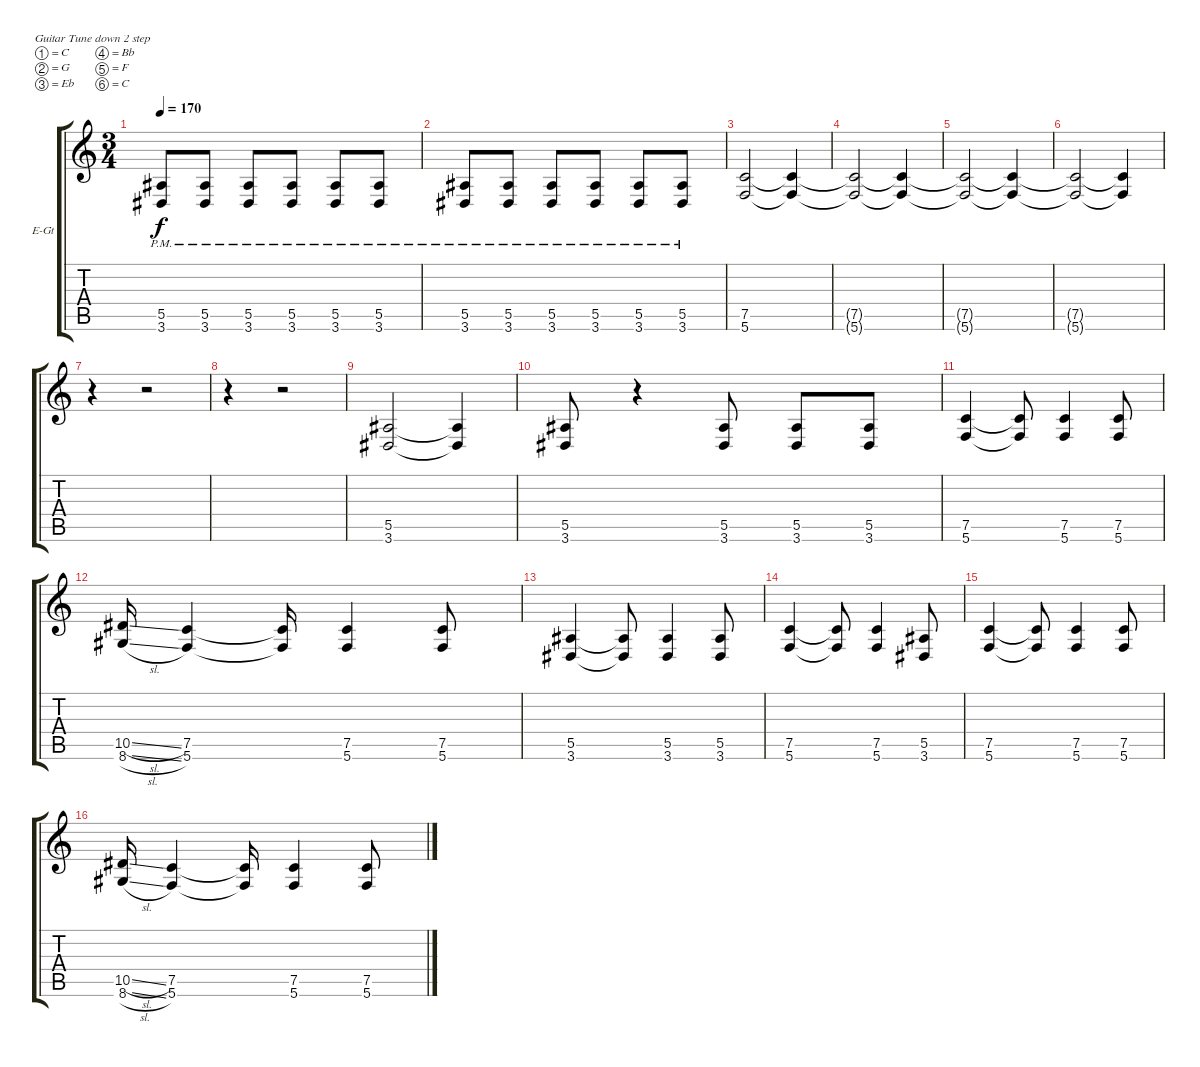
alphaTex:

\bracketExtendMode groupsimilarinstruments
\firstSystemTrackNameOrientation horizontal
\otherSystemsTrackNameOrientation horizontal
\track ("Guitar2 Dist (Marcel)" "E-Gt") {mute instrument overdrivenguitar}
\staff {score tabs}
\tuning (C4 G3 Eb3 Bb2 F2 C2)
\ts (3 4)
\tempo 170
\clef g2
\ks c
(5.5{pm} 3.6{pm}).8{dy f} (5.5{pm} 3.6{pm}).8 (5.5{pm} 3.6{pm}).8 (5.5{pm} 3.6{pm}).8 (5.5{pm} 3.6{pm}).8 (5.5{pm} 3.6{pm}).8 |
(5.5{pm} 3.6{pm}).8 (5.5{pm} 3.6{pm}).8 (5.5{pm} 3.6{pm}).8 (5.5{pm} 3.6{pm}).8 (5.5{pm} 3.6{pm}).8 (5.5{pm} 3.6{pm}).8 |
(7.5 5.6).2 (7.5{t} 5.6{t}).4 |
(7.5{t} 5.6{t}).2 (7.5{t} 5.6{t}).4 |
(7.5{t} 5.6{t}).2 (7.5{t} 5.6{t}).4 |
(7.5{t} 5.6{t}).2 (7.5{t} 5.6{t}).4 |
r.4 r.2 |
r.4 r.2 |
(5.5 3.6).2 (5.5{t} 3.6{t}).4 |
(5.5 3.6).8 r.4 (5.5 3.6).8 (5.5 3.6).8 (5.5 3.6).8 |
(7.5 5.6).4 (7.5{t} 5.6{t}).8 (7.5 5.6).4 (7.5 5.6).8 |
(10.5{sl} 8.6{sl}).16 (7.5 5.6).4 (7.5{t} 5.6{t}).16 (7.5 5.6).4 (7.5 5.6).8 |
(5.5 3.6).4 (5.5{t} 3.6{t}).8 (5.5 3.6).4 (5.5 3.6).8 |
(7.5 5.6).4 (7.5{t} 5.6{t}).8 (7.5 5.6).4 (5.5 3.6).8 |
(7.5 5.6).4 (7.5{t} 5.6{t}).8 (7.5 5.6).4 (7.5 5.6).8 |
(10.5{sl} 8.6{sl}).16 (7.5 5.6).4 (7.5{t} 5.6{t}).16 (7.5 5.6).4 (7.5 5.6).8
